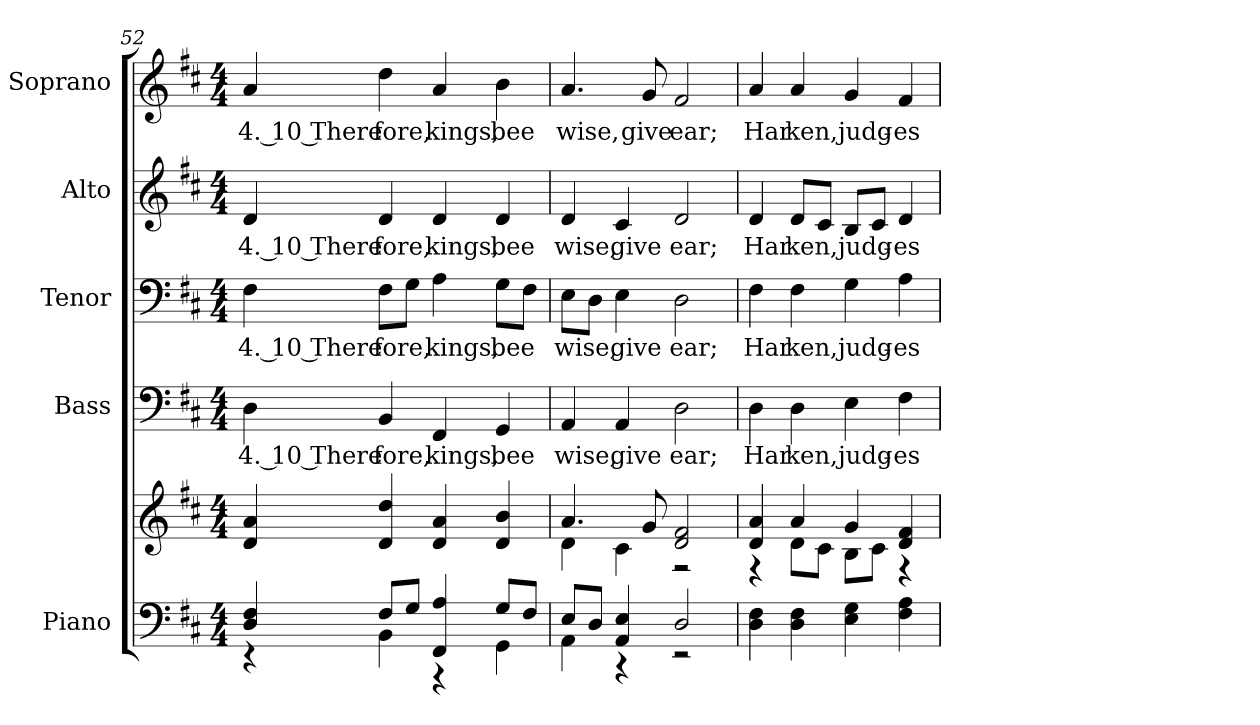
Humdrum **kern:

**kern	**kern	**kern	**text	**kern	**text	**kern	**text	**kern	**text
*part5	*part5	*part4	*part4	*part3	*part3	*part2	*part2	*part1	*part1
*staff6	*staff5	*staff4	*staff4	*staff3	*staff3	*staff2	*staff2	*staff1	*staff1
*I"Piano	*	*I"Bass	*	*I"Tenor	*	*I"Alto	*	*I"Soprano	*
*I'Pno.	*	*I'B.	*	*	*	*I'A.	*	*I'S.	*
!!LO:PB:g=z
*clefF4	*clefG2	*clefF4	*	*clefF4	*	*clefG2	*	*clefG2	*
*k[f#c#]	*k[f#c#]	*k[f#c#]	*	*k[f#c#]	*	*k[f#c#]	*	*k[f#c#]	*
*D:	*D:	*D:	*	*D:	*	*D:	*	*D:	*
*M4/4	*M4/4	*M4/4	*	*M4/4	*	*M4/4	*	*M4/4	*
=52	=52	=52	=52	=52	=52	=52	=52	=52	=52
*^	*	*	*	*	*	*	*	*	*
!	!	!	!	!LO:LY:b:color=#000000	!	!	!	!	!	!
!	!	!	!	!	!	!LO:LY:b:color=#000000	!	!	!	!
!	!	!	!	!	!	!	!	!LO:LY:b:color=#000000	!	!
!	!	!	!	!	!	!	!	!	!	!LO:LY:b:color=#000000
4Di/ 4F#i	4r	4di/ 4ai	4Di\	4. 10 There	4F#i\	4. 10 There	4di/	4. 10 There	4ai/	4. 10 There
!	!	!	!	!LO:LY:b:color=#000000	!	!	!	!	!	!
!	!	!	!	!	!	!LO:LY:b:color=#000000	!	!	!	!
!	!	!	!	!	!	!	!	!LO:LY:b:color=#000000	!	!
!	!	!	!	!	!	!	!	!	!	!LO:LY:b:color=#000000
8F#i/L	4BBi\	4di/ 4ddi	4BBi/	fore,	8F#i\L	fore,	4di/	fore,	4ddi\	fore,
8Gi/J	.	.	.	.	8Gi\J	.	.	.	.	.
!	!	!	!	!LO:LY:b:color=#000000	!	!	!	!	!	!
!	!	!	!	!	!	!LO:LY:b:color=#000000	!	!	!	!
!	!	!	!	!	!	!	!	!LO:LY:b:color=#000000	!	!
!	!	!	!	!	!	!	!	!	!	!LO:LY:b:color=#000000
4FF#i/ 4Ai	4r	4di/ 4ai	4FF#i/	kings,	4Ai\	kings,	4di/	kings,	4ai/	kings,
!	!	!	!	!LO:LY:b:color=#000000	!	!	!	!	!	!
!	!	!	!	!	!	!LO:LY:b:color=#000000	!	!	!	!
!	!	!	!	!	!	!	!	!LO:LY:b:color=#000000	!	!
!	!	!	!	!	!	!	!	!	!	!LO:LY:b:color=#000000
8Gi/L	4GGi\	4di/ 4bi	4GGi/	bee	8Gi\L	bee	4di/	bee	4bi\	bee
8F#i/J	.	.	.	.	8F#i\J	.	.	.	.	.
=53	=53	=53	=53	=53	=53	=53	=53	=53	=53	=53
*	*	*^	*	*	*	*	*	*	*	*
!	!	!	!	!	!LO:LY:b:color=#000000	!	!	!	!	!	!
!	!	!	!	!	!	!	!LO:LY:b:color=#000000	!	!	!	!
!	!	!	!	!	!	!	!	!	!LO:LY:b:color=#000000	!	!
!	!	!	!	!	!	!	!	!	!	!	!LO:LY:b:color=#000000
8Ei/L	4AAi\	4.ai/	4di\	4AAi/	wise,	8Ei\L	wise,	4di/	wise,	4.ai/	wise,
8Di/J	.	.	.	.	.	8Di\J	.	.	.	.	.
!	!	!	!	!	!LO:LY:b:color=#000000	!	!	!	!	!	!
!	!	!	!	!	!	!	!LO:LY:b:color=#000000	!	!	!	!
!	!	!	!	!	!	!	!	!	!LO:LY:b:color=#000000	!	!
4AAi/ 4Ei	4r	.	4c#i\	4AAi/	give	4Ei\	give	4c#i/	give	.	.
!	!	!	!	!	!	!	!	!	!	!	!LO:LY:b:color=#000000
.	.	8gi/	.	.	.	.	.	.	.	8gi/	give
!	!	!	!	!	!LO:LY:b:color=#000000	!	!	!	!	!	!
!	!	!	!	!	!	!	!LO:LY:b:color=#000000	!	!	!	!
!	!	!	!	!	!	!	!	!	!LO:LY:b:color=#000000	!	!
!	!	!	!	!	!	!	!	!	!	!	!LO:LY:b:color=#000000
2Di/	2r	2di/ 2f#i	2r	2Di\	ear;	2Di\	ear;	2di/	ear;	2f#i/	ear;
*v	*v	*	*	*	*	*	*	*	*	*	*
=54	=54	=54	=54	=54	=54	=54	=54	=54	=54	=54
*^	*	*	*	*	*	*	*	*	*	*
!	!	!	!	!	!LO:LY:b:color=#000000	!	!	!	!	!	!
*v	*v	*	*	*	*	*	*	*	*	*	*
*^	*	*	*	*	*	*	*	*	*	*
!	!	!	!	!	!	!	!LO:LY:b:color=#000000	!	!	!	!
*v	*v	*	*	*	*	*	*	*	*	*	*
*^	*	*	*	*	*	*	*	*	*	*
!	!	!	!	!	!	!	!	!	!LO:LY:b:color=#000000	!	!
*v	*v	*	*	*	*	*	*	*	*	*	*
*^	*	*	*	*	*	*	*	*	*	*
!	!	!	!	!	!	!	!	!	!	!	!LO:LY:b:color=#000000
*v	*v	*	*	*	*	*	*	*	*	*	*
4Di\ 4F#i	4di/ 4ai	4r	4Di\	Har	4F#i\	Har	4di/	Har	4ai/	Har
!	!	!	!	!LO:LY:b:color=#000000	!	!	!	!	!	!
!	!	!	!	!	!	!LO:LY:b:color=#000000	!	!	!	!
!	!	!	!	!	!	!	!	!LO:LY:b:color=#000000	!	!
!	!	!	!	!	!	!	!	!	!	!LO:LY:b:color=#000000
4Di\ 4F#i	4ai/	8di\L	4Di\	ken,	4F#i\	ken,	8di/L	ken,	4ai/	ken,
.	.	8c#i\J	.	.	.	.	8c#i/J	.	.	.
!	!	!	!	!LO:LY:b:color=#000000	!	!	!	!	!	!
!	!	!	!	!	!	!LO:LY:b:color=#000000	!	!	!	!
!	!	!	!	!	!	!	!	!LO:LY:b:color=#000000	!	!
!	!	!	!	!	!	!	!	!	!	!LO:LY:b:color=#000000
4Ei\ 4Gi	4gi/	8Bi\L	4Ei\	judg-	4Gi\	judg-	8Bi/L	judg-	4gi/	judg-
.	.	8c#i\J	.	.	.	.	8c#i/J	.	.	.
!	!	!	!	!LO:LY:b:color=#000000	!	!	!	!	!	!
!	!	!	!	!	!	!LO:LY:b:color=#000000	!	!	!	!
!	!	!	!	!	!	!	!	!LO:LY:b:color=#000000	!	!
!	!	!	!	!	!	!	!	!	!	!LO:LY:b:color=#000000
4F#i\ 4Ai	4di/ 4f#i	4r	4F#i\	-es	4Ai\	-es	4di/	-es	4f#i/	-es
*	*v	*v	*	*	*	*	*	*	*	*
=	=	=	=	=	=	=	=	=	=
*-	*-	*-	*-	*-	*-	*-	*-	*-	*-
